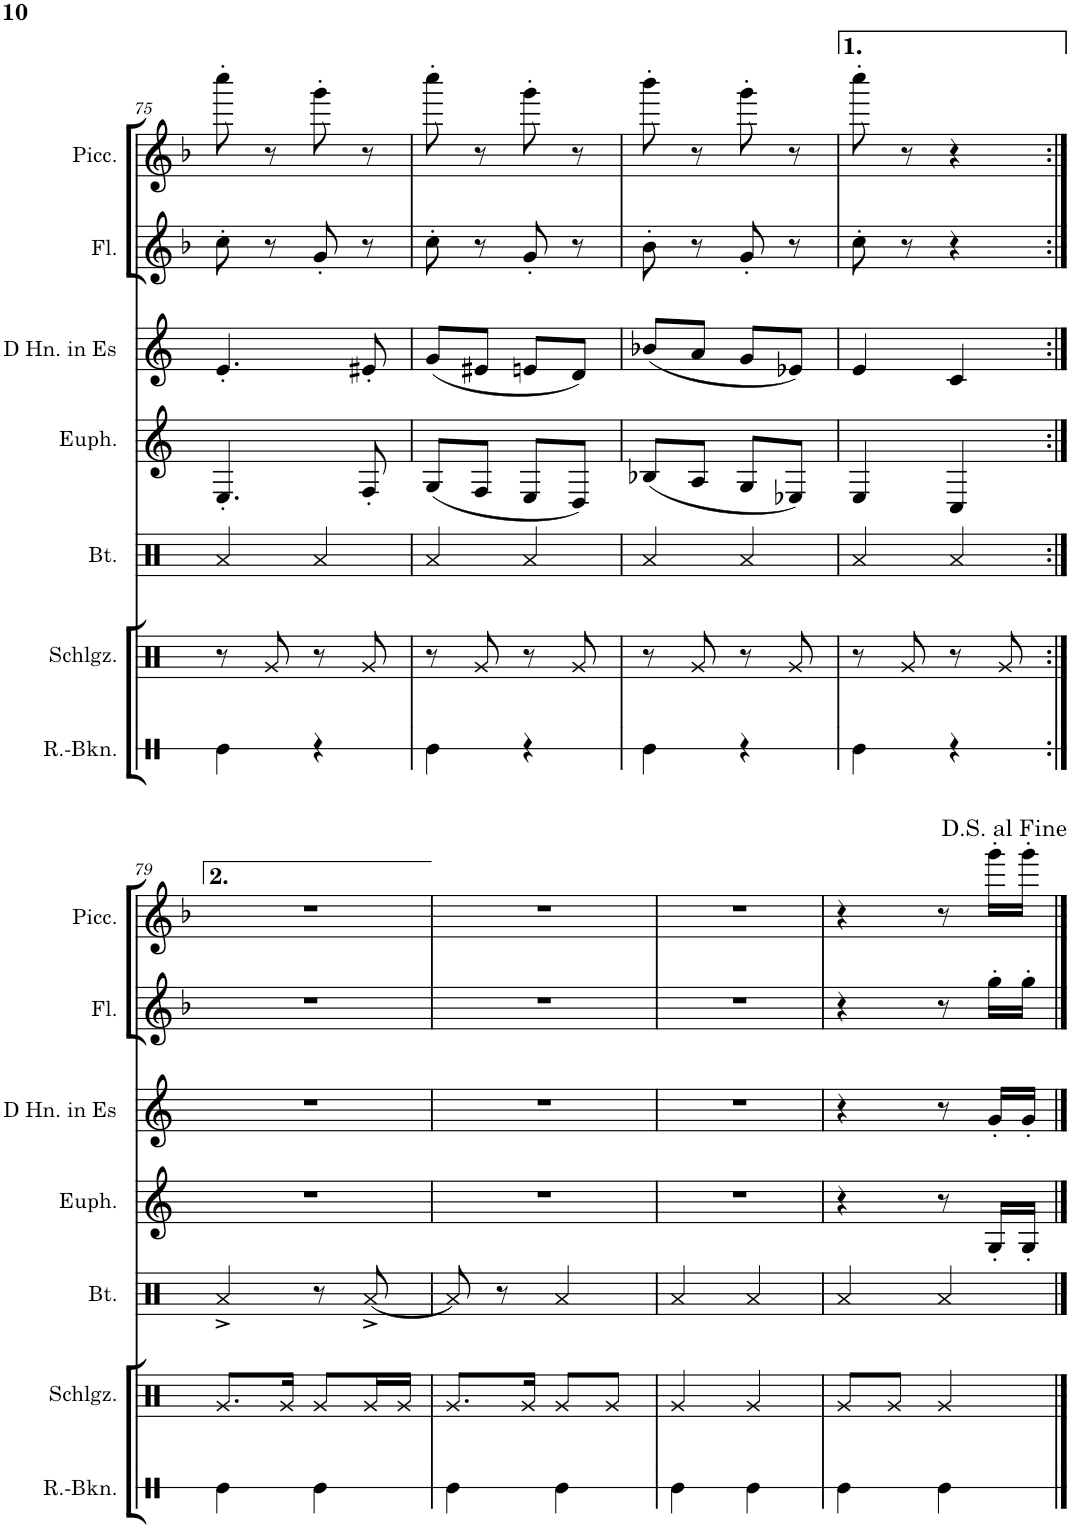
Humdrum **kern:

**kern	**kern	**kern	**kern	**kern	**kern	**kern
*part7	*part6	*part5	*part4	*part3	*part2	*part1
*staff7	*staff6	*staff5	*staff4	*staff3	*staff2	*staff1
*I"Ride-Becken	*I"Schlagwerk	*I"Basstrommeln	*I"Euphonium	*I"Horn in Es	*I"Flöte	*I"Piccoloflöte
*I'R.-Bkn.	*	*I'Bt.	*I'Euph.	*	*I'Fl.	*I'Picc.
!!LO:PB:g=z
*clefX	*clefX	*clefX	*clefG2	*clefG2	*clefG2	*clefG2
*	*	*	*	*Trd4c7	*	*Trd-7c-12
*k[]	*k[]	*k[]	*k[]	*k[]	*k[b-]	*k[b-]
*M2/4	*M2/4	*M2/4	*M2/4	*M2/4	*M2/4	*M2/4
=75	=75	=75	=75	=75	=75	=75
4Re\	8r	4Ra/	4.E'/	4.e'/	8cc'\	8cccc'\
.	8Rg/	.	.	.	8r	8r
4r	8r	4Ra/	.	.	8g'/	8ggg'\
.	8Rg/	.	8F'/	8e#X'/	8r	8r
=76	=76	=76	=76	=76	=76	=76
4Re\	8r	4Ra/	(8G/L	(8g/L	8cc'\	8cccc'\
.	8Rg/	.	8F/J	8e#X/J	8r	8r
4r	8r	4Ra/	8E/L	8en/L	8g'/	8ggg'\
.	8Rg/	.	8D/J)	8d/J)	8r	8r
=77	=77	=77	=77	=77	=77	=77
4Re\	8r	4Ra/	(8B-X/L	(8b-X/L	8b-'\	8bbb-'\
.	8Rg/	.	8A/J	8a/J	8r	8r
4r	8r	4Ra/	8G/L	8g/L	8g'/	8ggg'\
.	8Rg/	.	8E-X/J)	8e-X/J)	8r	8r
=78	=78	=78	=78	=78	=78	=78
4Re\	8r	4Ra/	4E/	4e/	8cc'\	8cccc'\
.	8Rg/	.	.	.	8r	8r
4r	8r	4Ra/	4C/	4c/	4r	4r
.	8Rg/	.	.	.	.	.
!!LO:LB:g=z
=79:|!	=79:|!	=79:|!	=79:|!	=79:|!	=79:|!	=79:|!
4Re\	8.Rg/L	4Ra^/	2r	2r	2r	2r
.	16Rg/Jk	.	.	.	.	.
4Re\	8Rg/L	8r	.	.	.	.
.	16Rg/L	[8Ra^/	.	.	.	.
.	16Rg/JJ	.	.	.	.	.
=80	=80	=80	=80	=80	=80	=80
4Re\	8.Rg/L	8Ra/]	2r	2r	2r	2r
.	.	8r	.	.	.	.
.	16Rg/Jk	.	.	.	.	.
4Re\	8Rg/L	4Ra/	.	.	.	.
.	8Rg/J	.	.	.	.	.
=81	=81	=81	=81	=81	=81	=81
4Re\	4Rg/	4Ra/	2r	2r	2r	2r
4Re\	4Rg/	4Ra/	.	.	.	.
=82	=82	=82	=82	=82	=82	=82
4Re\	8Rg/L	4Ra/	4r	4r	4r	4r
.	8Rg/J	.	.	.	.	.
4Re\	4Rg/	4Ra/	8r	8r	8r	8r
.	.	.	16G'/LL	16g'/LL	16gg'\LL	16ggg'\LL
.	.	.	16G'/JJ	16g'/JJ	16gg'\JJ	16ggg'\JJ
==	==	==	==	==	==	==
*-	*-	*-	*-	*-	*-	*-
